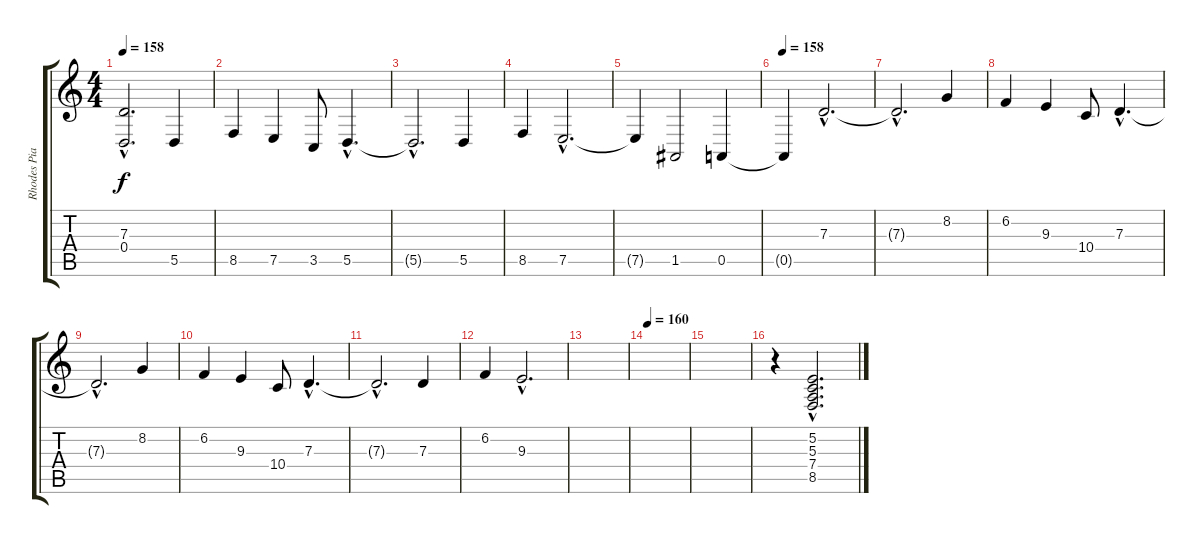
\track ("Rhodes Piano" "Rhodes Pia") {instrument viola}
\staff {score tabs}
\tuning (E4 B3 G3 D3 A2 E2) {hide}
\ts (4 4)
\tempo 158
\clef g2
\ks c
(7.3{hac} 0.4{hac t}).2{d dy f} 5.5.4 |
8.5.4 7.5.4 3.5.8 5.5{hac}.4{d} |
5.5{hac t}.2{d} 5.5.4 |
8.5.4 7.5{hac}.2{d} |
7.5{t}.4 1.5.2 0.5.4 |
\tempo 158
0.5{t}.4 7.3{hac}.2{d} |
7.3{hac t}.2{d} 8.2.4 |
6.2.4 9.3.4 10.4.8 7.3{hac}.4{d} |
7.3{hac t}.2{d} 8.2.4 |
6.2.4 9.3.4 10.4.8 7.3{hac}.4{d} |
7.3{hac t}.2{d} 7.3.4 |
6.2.4 9.3{hac}.2{d} |
|
\tempo 160
|
|
r.4 (5.2{hac} 5.3{hac} 7.4{hac} 8.5{hac}).2{d}
